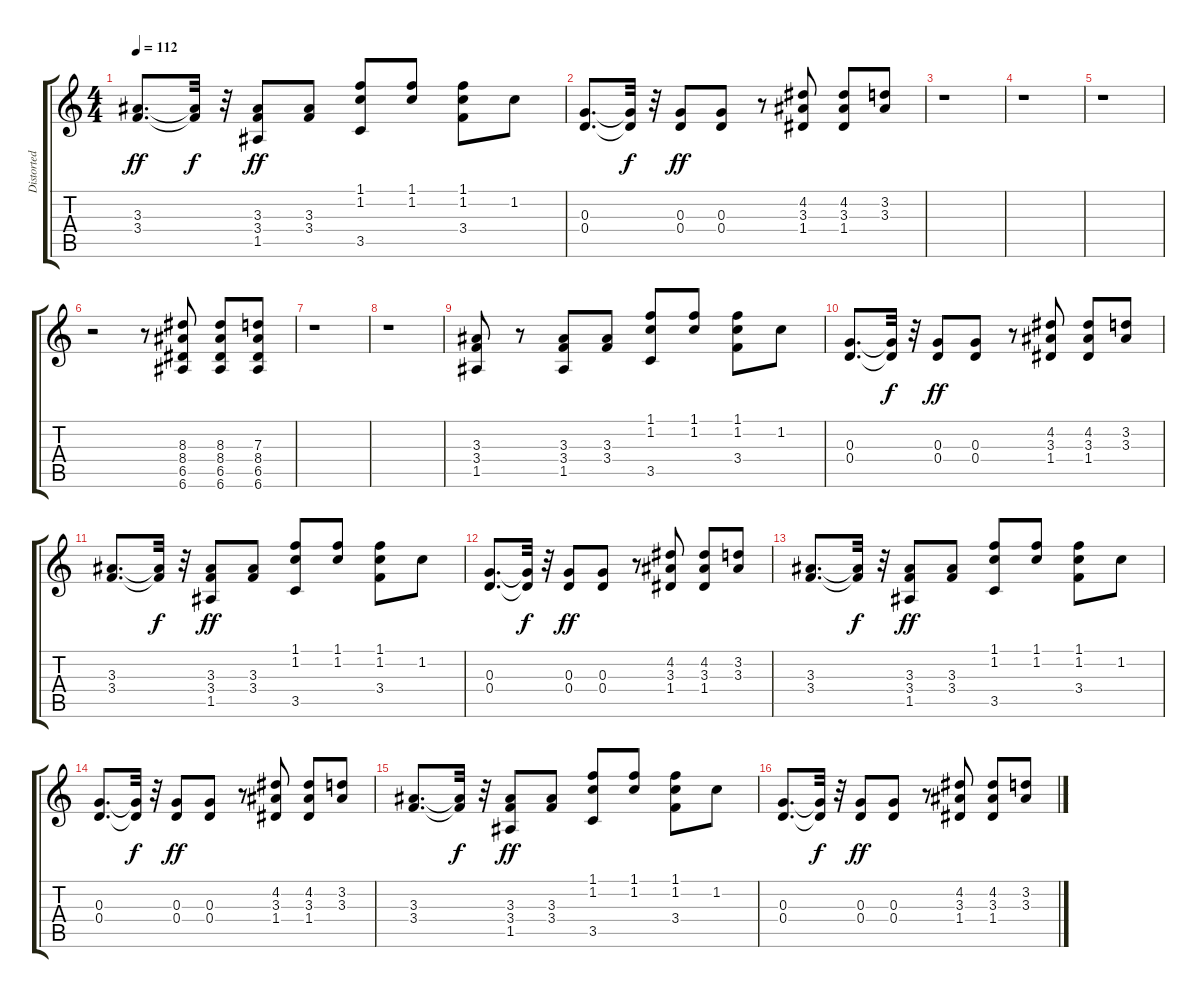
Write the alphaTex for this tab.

\track ("Distorted Guitar" "Distorted ") {instrument distortionguitar}
\staff {score tabs}
\tuning (E4 B3 G3 D3 A2 E2) {hide}
\ts (4 4)
\tempo 112
\clef g2
\ks c
(3.3 3.4).8{d dy ff} (3.3{t} 3.4{t}).32{dy f} r.32 (3.3 3.4 1.5).8{dy ff} (3.3 3.4).8 (1.1 1.2 3.5).8 (1.1 1.2).8 (1.1 1.2 3.4).8 1.2.8 |
(0.3 0.4).8{d} (0.3{t} 0.4{t}).32{dy f} r.32 (0.3 0.4).8{dy ff} (0.3 0.4).8 r.8 (4.2 3.3 1.4).8 (4.2 3.3 1.4).8 (3.2 3.3).8 |
r.1 |
r.1 |
r.1 |
r.2 r.8 (8.3 8.4 6.5 6.6).8 (8.3 8.4 6.5 6.6).8 (7.3 8.4 6.5 6.6).8 |
r.1 |
r.1 |
(3.3 3.4 1.5).8 r.8 (3.3 3.4 1.5).8 (3.3 3.4).8 (1.1 1.2 3.5).8 (1.1 1.2).8 (1.1 1.2 3.4).8 1.2.8 |
(0.3 0.4).8{d} (0.3{t} 0.4{t}).32{dy f} r.32 (0.3 0.4).8{dy ff} (0.3 0.4).8 r.8 (4.2 3.3 1.4).8 (4.2 3.3 1.4).8 (3.2 3.3).8 |
(3.3 3.4).8{d} (3.3{t} 3.4{t}).32{dy f} r.32 (3.3 3.4 1.5).8{dy ff} (3.3 3.4).8 (1.1 1.2 3.5).8 (1.1 1.2).8 (1.1 1.2 3.4).8 1.2.8 |
(0.3 0.4).8{d} (0.3{t} 0.4{t}).32{dy f} r.32 (0.3 0.4).8{dy ff} (0.3 0.4).8 r.8 (4.2 3.3 1.4).8 (4.2 3.3 1.4).8 (3.2 3.3).8 |
(3.3 3.4).8{d} (3.3{t} 3.4{t}).32{dy f} r.32 (3.3 3.4 1.5).8{dy ff} (3.3 3.4).8 (1.1 1.2 3.5).8 (1.1 1.2).8 (1.1 1.2 3.4).8 1.2.8 |
(0.3 0.4).8{d} (0.3{t} 0.4{t}).32{dy f} r.32 (0.3 0.4).8{dy ff} (0.3 0.4).8 r.8 (4.2 3.3 1.4).8 (4.2 3.3 1.4).8 (3.2 3.3).8 |
(3.3 3.4).8{d} (3.3{t} 3.4{t}).32{dy f} r.32 (3.3 3.4 1.5).8{dy ff} (3.3 3.4).8 (1.1 1.2 3.5).8 (1.1 1.2).8 (1.1 1.2 3.4).8 1.2.8 |
(0.3 0.4).8{d} (0.3{t} 0.4{t}).32{dy f} r.32 (0.3 0.4).8{dy ff} (0.3 0.4).8 r.8 (4.2 3.3 1.4).8 (4.2 3.3 1.4).8 (3.2 3.3).8
